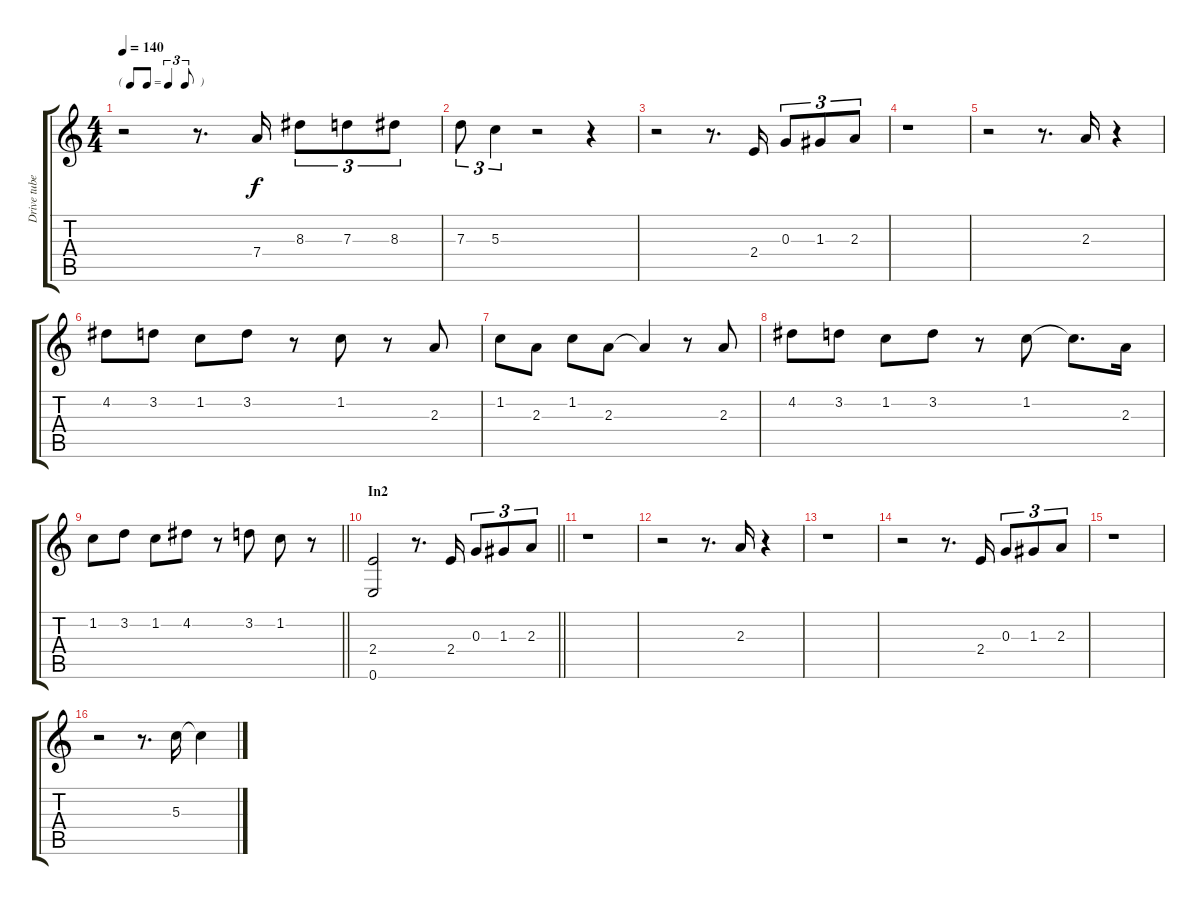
\track ("Drive tube low" "Drive tube") {instrument electricguitarclean}
\staff {score tabs}
\tuning (E4 B3 G3 D3 A2 E2) {hide}
\ts (4 4)
\tf triplet8th
\tempo 140
\clef g2
\ks c
r.2{dy f} r.8{d} 7.4.16 8.3.8{tu (3 2)} 7.3.8{tu (3 2)} 8.3.8{tu (3 2)} |
7.3.8{tu (3 2)} 5.3.4{tu (3 2)} r.2 r.4 |
r.2 r.8{d} 2.4.16 0.3.8{tu (3 2)} 1.3.8{tu (3 2)} 2.3.8{tu (3 2)} |
r.1 |
r.2 r.8{d} 2.3.16 r.4 |
4.2.8 3.2.8 1.2.8 3.2.8 r.8 1.2.8 r.8 2.3.8 |
1.2.8 2.3.8 1.2.8 2.3.8 2.3{t}.4 r.8 2.3.8 |
4.2.8 3.2.8 1.2.8 3.2.8 r.8 1.2.8 1.2{t}.8{d} 2.3.16 |
\barLineRight lightlight
1.2.8 3.2.8 1.2.8 4.2.8 r.8 3.2.8 1.2.8 r.8 |
\section ("" "In2")
\barLineRight lightlight
(2.4 0.6).2 r.8{d} 2.4.16 0.3.8{tu (3 2)} 1.3.8{tu (3 2)} 2.3.8{tu (3 2)} |
r.1 |
r.2 r.8{d} 2.3.16 r.4 |
r.1 |
r.2 r.8{d} 2.4.16 0.3.8{tu (3 2)} 1.3.8{tu (3 2)} 2.3.8{tu (3 2)} |
r.1 |
r.2 r.8{d} 5.3.16 5.3{t}.4
